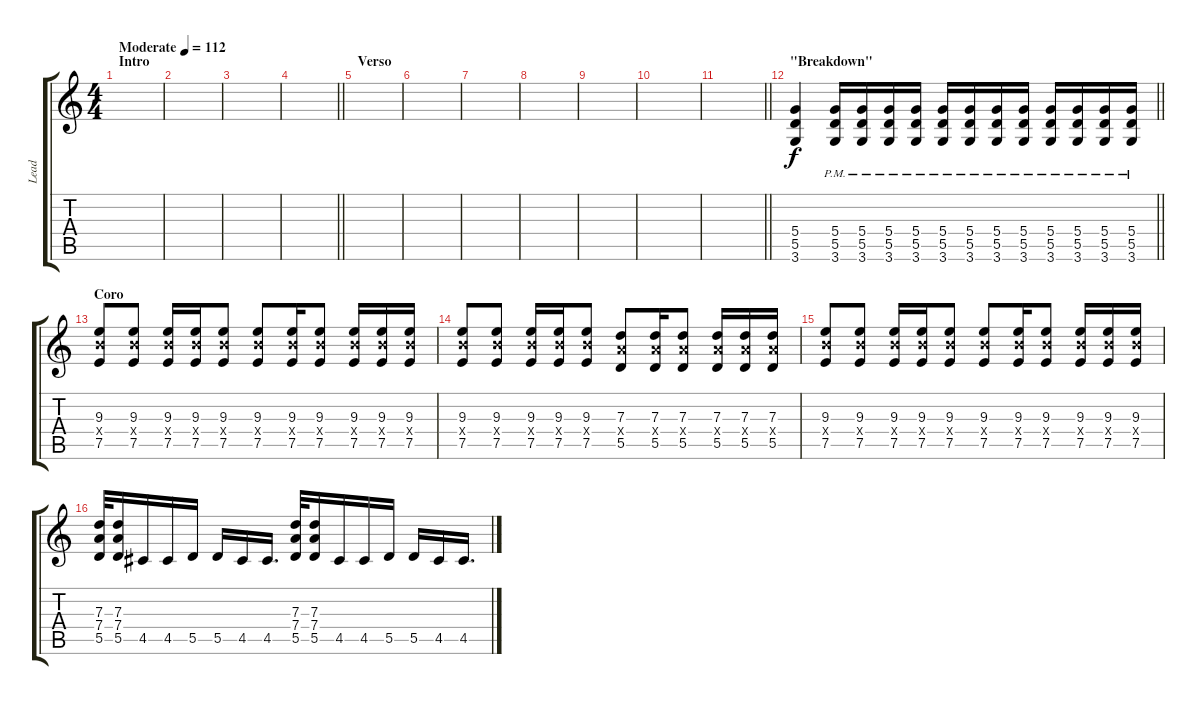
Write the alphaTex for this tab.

\track ("Lead" "Lead") {instrument overdrivenguitar}
\staff {score tabs}
\tuning (E4 B3 G3 D3 A2 E2) {hide}
\ts (4 4)
\section ("" "Intro")
\tempo (112 "Moderate")
\clef g2
\ks c
|
|
|
\barLineRight lightlight
|
\section ("" "Verso")
|
|
|
|
|
|
\barLineRight lightlight
|
\section ("" "\"Breakdown\"")
\barLineRight lightlight
(5.4 5.5 3.6).4 (5.4{pm} 5.5{pm} 3.6{pm}).16 (5.4{pm} 5.5{pm} 3.6{pm}).16 (5.4{pm} 5.5{pm} 3.6{pm}).16 (5.4{pm} 5.5{pm} 3.6{pm}).16 (5.4{pm} 5.5{pm} 3.6{pm}).16 (5.4{pm} 5.5{pm} 3.6{pm}).16 (5.4{pm} 5.5{pm} 3.6{pm}).16 (5.4{pm} 5.5{pm} 3.6{pm}).16 (5.4{pm} 5.5{pm} 3.6{pm}).16 (5.4{pm} 5.5{pm} 3.6{pm}).16 (5.4{pm} 5.5{pm} 3.6{pm}).16 (5.4{pm} 5.5{pm} 3.6{pm}).16 |
\section ("" "Coro")
(9.3 9.4{x} 7.5).8 (9.3 9.4{x} 7.5).8 (9.3 9.4{x} 7.5).16 (9.3 9.4{x} 7.5).16 (9.3 9.4{x} 7.5).8 (9.3 9.4{x} 7.5).8 (9.3 9.4{x} 7.5).16 (9.3 9.4{x} 7.5).8 (9.3 9.4{x} 7.5).16 (9.3 9.4{x} 7.5).16 (9.3 9.4{x} 7.5).16 |
(9.3 9.4{x} 7.5).8 (9.3 9.4{x} 7.5).8 (9.3 9.4{x} 7.5).16 (9.3 9.4{x} 7.5).16 (9.3 9.4{x} 7.5).8 (7.3 7.4{x} 5.5).8 (7.3 7.4{x} 5.5).16 (7.3 7.4{x} 5.5).8 (7.3 7.4{x} 5.5).16 (7.3 7.4{x} 5.5).16 (7.3 7.4{x} 5.5).16 |
(9.3 9.4{x} 7.5).8 (9.3 9.4{x} 7.5).8 (9.3 9.4{x} 7.5).16 (9.3 9.4{x} 7.5).16 (9.3 9.4{x} 7.5).8 (9.3 9.4{x} 7.5).8 (9.3 9.4{x} 7.5).16 (9.3 9.4{x} 7.5).8 (9.3 9.4{x} 7.5).16 (9.3 9.4{x} 7.5).16 (9.3 9.4{x} 7.5).16 |
(7.3 7.4 5.5).32 (7.3 7.4 5.5).16 4.5.16 4.5.16 5.5.16 5.5.16 4.5.16 4.5.16{d} (7.3 7.4 5.5).32 (7.3 7.4 5.5).16 4.5.16 4.5.16 5.5.16 5.5.16 4.5.16 4.5.16{d}
